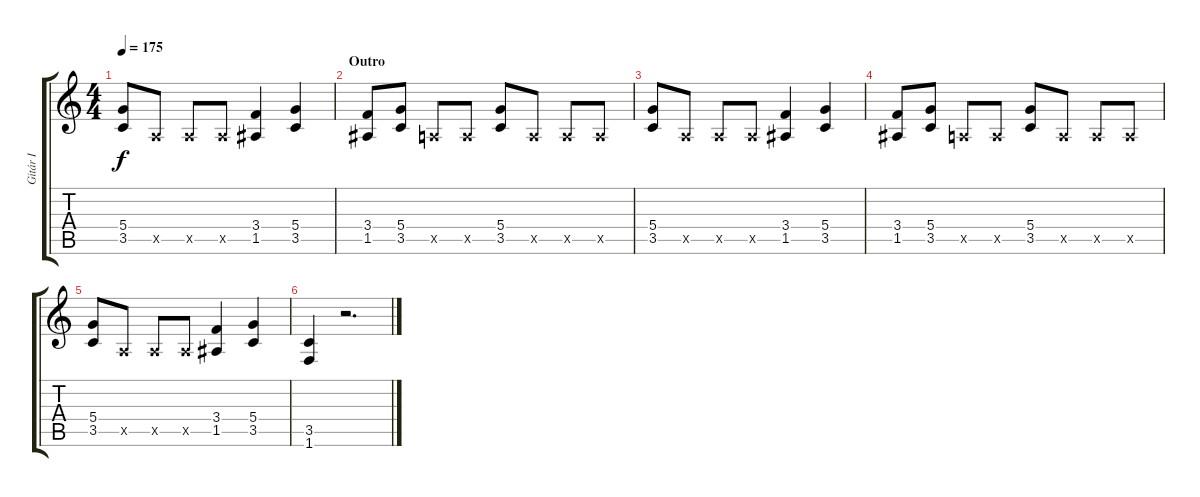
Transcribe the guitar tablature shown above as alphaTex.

\track ("Gitár I" "Gitár I") {instrument distortionguitar}
\staff {score tabs}
\tuning (E4 B3 G3 D3 A2 E2) {hide}
\ts (4 4)
\tempo 175
\clef g2
\ks c
(5.4 3.5).8{dy f} 0.5{x}.8 0.5{x}.8 0.5{x}.8 (3.4 1.5).4 (5.4 3.5).4 |
\section ("" "Outro")
(3.4 1.5).8 (5.4 3.5).8 0.5{x}.8 0.5{x}.8 (5.4 3.5).8 0.5{x}.8 0.5{x}.8 0.5{x}.8 |
(5.4 3.5).8 0.5{x}.8 0.5{x}.8 0.5{x}.8 (3.4 1.5).4 (5.4 3.5).4 |
(3.4 1.5).8 (5.4 3.5).8 0.5{x}.8 0.5{x}.8 (5.4 3.5).8 0.5{x}.8 0.5{x}.8 0.5{x}.8 |
(5.4 3.5).8 0.5{x}.8 0.5{x}.8 0.5{x}.8 (3.4 1.5).4 (5.4 3.5).4 |
(3.5 1.6).4 r.2{d}
